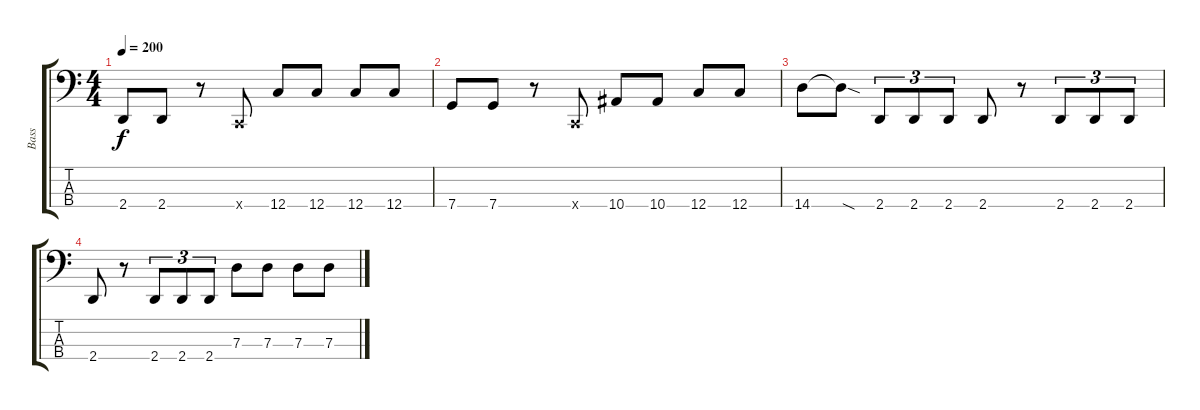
\track ("Bass" "Bass") {instrument electricbasspick}
\staff {score tabs}
\tuning (F2 C2 G1 C1) {hide}
\ts (4 4)
\tempo 200
\clef f4
\ks c
2.4.8{dy f} 2.4.8 r.8 0.4{x}.8 12.4.8 12.4.8 12.4.8 12.4.8 |
7.4.8 7.4.8 r.8 0.4{x}.8 10.4.8 10.4.8 12.4.8 12.4.8 |
14.4.8 14.4{sod t}.8 2.4.8{tu (3 2)} 2.4.8{tu (3 2)} 2.4.8{tu (3 2)} 2.4.8 r.8 2.4.8{tu (3 2)} 2.4.8{tu (3 2)} 2.4.8{tu (3 2)} |
2.4.8 r.8 2.4.8{tu (3 2)} 2.4.8{tu (3 2)} 2.4.8{tu (3 2)} 7.3.8 7.3.8 7.3.8 7.3.8
